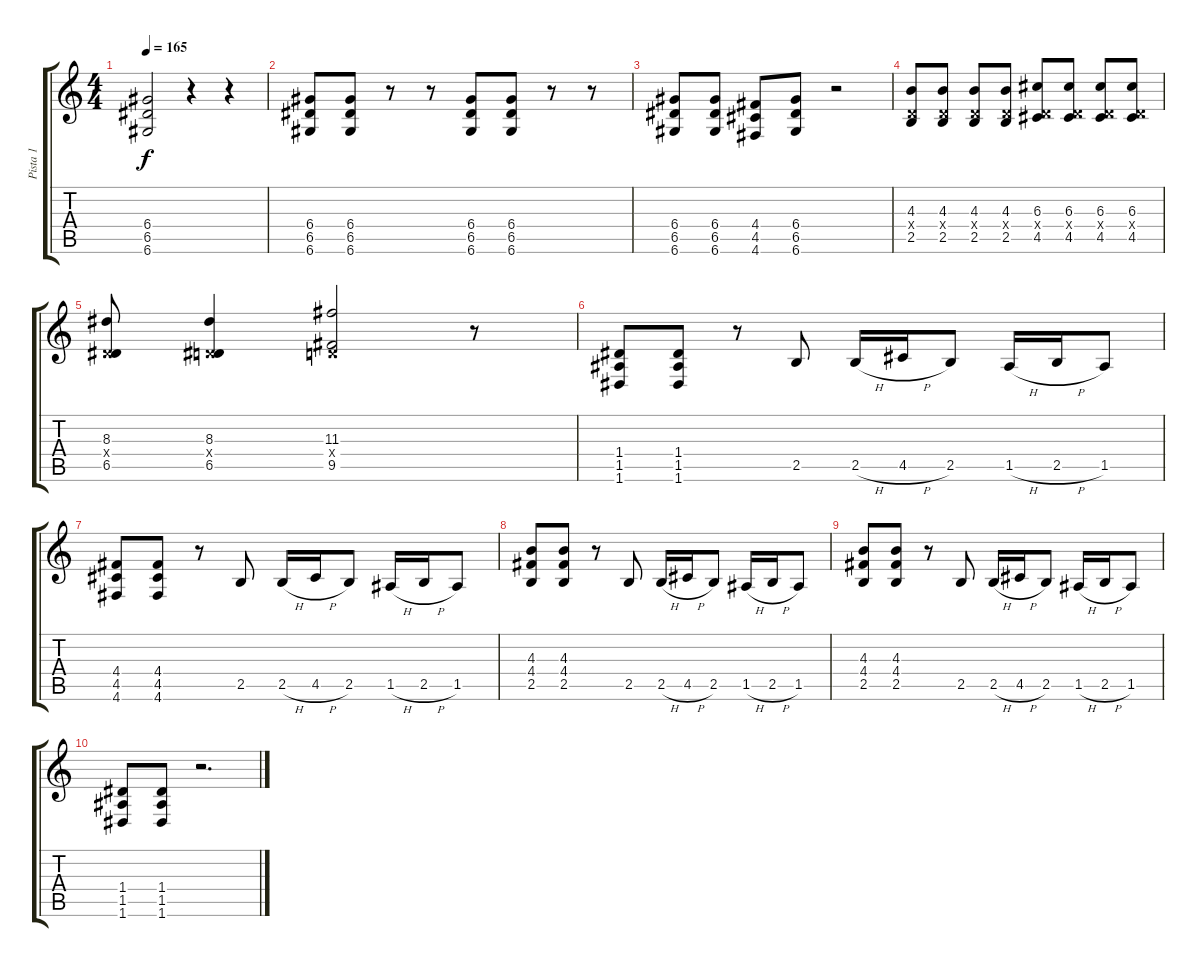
\track ("Pista 1" "Pista 1") {instrument distortionguitar}
\staff {score tabs}
\tuning (E4 B3 G3 D3 A2 D2) {hide}
\ts (4 4)
\tempo 165
\clef g2
\ks c
(6.4 6.5 6.6).2{dy f} r.4 r.4 |
(6.4 6.5 6.6).8 (6.4 6.5 6.6).8 r.8 r.8 (6.4 6.5 6.6).8 (6.4 6.5 6.6).8 r.8 r.8 |
(6.4 6.5 6.6).8 (6.4 6.5 6.6).8 (4.4 4.5 4.6).8 (6.4 6.5 6.6).8 r.2 |
(4.3 0.4{x} 2.5).8 (4.3 0.4{x} 2.5).8 (4.3 0.4{x} 2.5).8 (4.3 0.4{x} 2.5).8 (6.3 0.4{x} 4.5).8 (6.3 0.4{x} 4.5).8 (6.3 0.4{x} 4.5).8 (6.3 0.4{x} 4.5).8 |
(8.3 0.4{x} 6.5).8 (8.3 0.4{x} 6.5).4 (11.3 0.4{x} 9.5).2 r.8 |
(1.4 1.5 1.6).8 (1.4 1.5 1.6).8 r.8 2.5.8 2.5{h}.16 4.5{h}.16 2.5.8 1.5{h}.16 2.5{h}.16 1.5.8 |
(4.4 4.5 4.6).8 (4.4 4.5 4.6).8 r.8 2.5.8 2.5{h}.16 4.5{h}.16 2.5.8 1.5{h}.16 2.5{h}.16 1.5.8 |
(4.3 4.4 2.5).8 (4.3 4.4 2.5).8 r.8 2.5.8 2.5{h}.16 4.5{h}.16 2.5.8 1.5{h}.16 2.5{h}.16 1.5.8 |
(4.3 4.4 2.5).8 (4.3 4.4 2.5).8 r.8 2.5.8 2.5{h}.16 4.5{h}.16 2.5.8 1.5{h}.16 2.5{h}.16 1.5.8 |
(1.4 1.5 1.6).8 (1.4 1.5 1.6).8 r.2{d}
